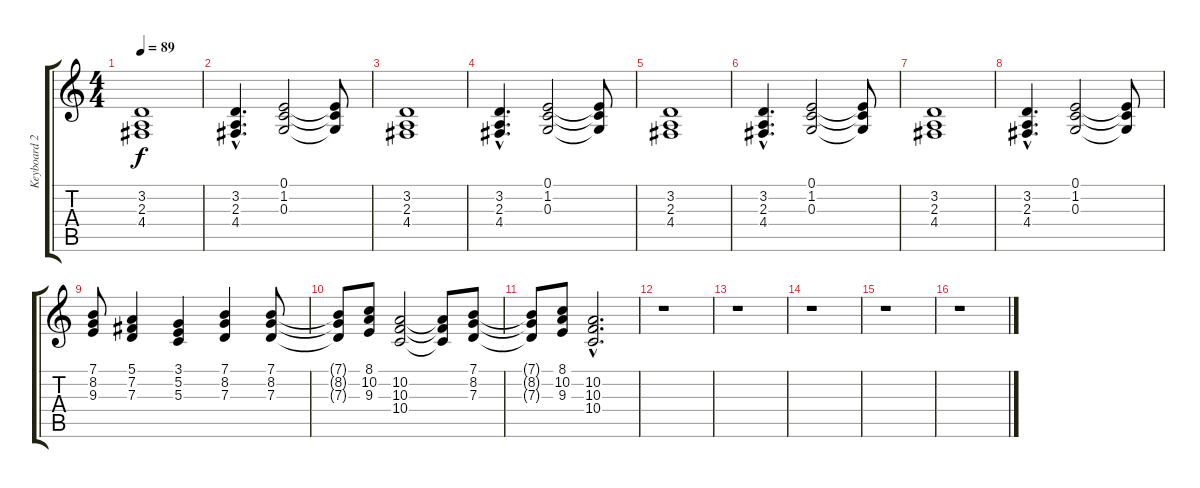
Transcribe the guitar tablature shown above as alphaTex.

\track ("Keyboard 2" "Keyboard 2") {instrument electricgrandpiano}
\staff {score tabs}
\tuning (E4 B3 G3 D3 A2 E2) {hide}
\ts (4 4)
\tempo 89
\clef g2
\ks c
(3.2 2.3 4.4).1{dy f} |
(3.2{hac} 2.3{hac} 4.4{hac}).4{d} (0.1 1.2 0.3).2 (0.1{t} 1.2{t} 0.3{t}).8 |
(3.2 2.3 4.4).1 |
(3.2{hac} 2.3{hac} 4.4{hac}).4{d} (0.1 1.2 0.3).2 (0.1{t} 1.2{t} 0.3{t}).8 |
(3.2 2.3 4.4).1 |
(3.2{hac} 2.3{hac} 4.4{hac}).4{d} (0.1 1.2 0.3).2 (0.1{t} 1.2{t} 0.3{t}).8 |
(3.2 2.3 4.4).1 |
(3.2{hac} 2.3{hac} 4.4{hac}).4{d} (0.1 1.2 0.3).2 (0.1{t} 1.2{t} 0.3{t}).8 |
(7.1 8.2 9.3).8 (5.1 7.2 7.3).4 (3.1 5.2 5.3).4 (7.1 8.2 7.3).4 (7.1 8.2 7.3).8 |
(7.1{t} 8.2{t} 7.3{t}).8 (8.1 10.2 9.3).8 (10.2 10.3 10.4).2 (10.2{t} 10.3{t} 10.4{t}).8 (7.1 8.2 7.3).8 |
(7.1{t} 8.2{t} 7.3{t}).8 (8.1 10.2 9.3).8 (10.2{hac} 10.3{hac} 10.4{hac}).2{d} |
r.1 |
r.1 |
r.1 |
r.1 |
r.1
